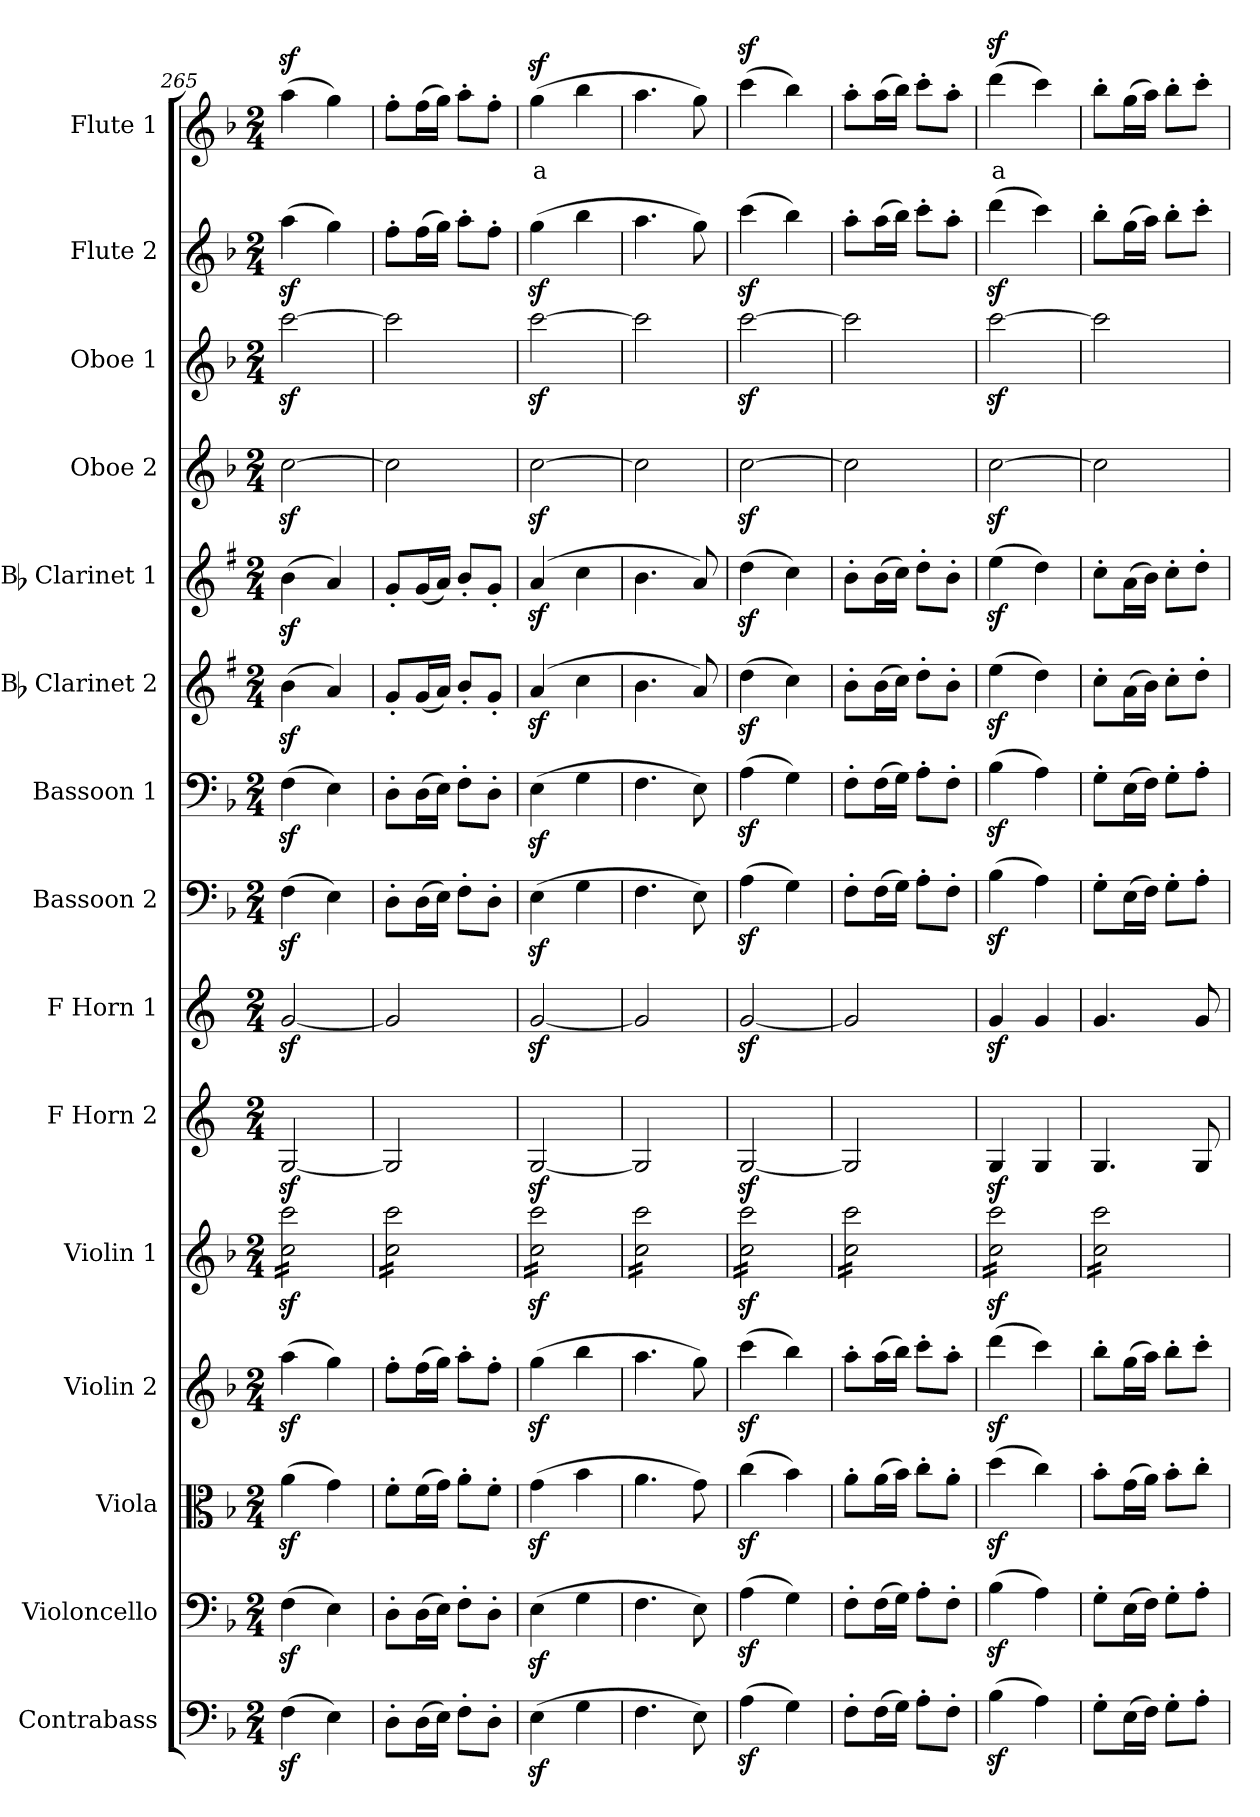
**kern	**kern	**kern	**kern	**kern	**kern	**kern	**kern	**kern	**kern	**kern	**kern	**kern	**kern	**kern	**text
*part15	*part14	*part13	*part12	*part11	*part10	*part9	*part8	*part7	*part6	*part5	*part4	*part3	*part2	*part1	*part1
*staff15	*staff14	*staff13	*staff12	*staff11	*staff10	*staff9	*staff8	*staff7	*staff6	*staff5	*staff4	*staff3	*staff2	*staff1	*staff1
*I"Contrabass	*I"Violoncello	*I"Viola	*I"Violin 2	*I"Violin 1	*I"F Horn 2	*I"F Horn 1	*I"Bassoon 2	*I"Bassoon 1	*I"Bb Clarinet 2	*I"Bb Clarinet 1	*I"Oboe 2	*I"Oboe 1	*I"Flute 2	*I"Flute 1	*
*I'Cb	*I'Vc	*I'Vla	*I'Vln 2	*I'Vln 1	*I'Hn 2	*I'Hn 1	*I'Bsn 2	*I'Bsn 1	*I'Cl 2	*I'Cl 1	*I'Ob 2	*I'Ob 1	*I'Fl 2	*I'Fl 1	*
!!LO:PB:g=z
*clefF4	*clefF4	*clefC3	*clefG2	*clefG2	*clefG2	*clefG2	*clefF4	*clefF4	*clefG2	*clefG2	*clefG2	*clefG2	*clefG2	*clefG2	*
*ITrd7c12	*	*	*	*	*ITrd4c7	*ITrd4c7	*	*	*ITrd1c2	*ITrd1c2	*	*	*	*	*
*k[b-]	*k[b-]	*k[b-]	*k[b-]	*k[b-]	*k[b-]	*k[b-]	*k[b-]	*k[b-]	*k[b-]	*k[b-]	*k[b-]	*k[b-]	*k[b-]	*k[b-]	*
*M2/4	*M2/4	*M2/4	*M2/4	*M2/4	*M2/4	*M2/4	*M2/4	*M2/4	*M2/4	*M2/4	*M2/4	*M2/4	*M2/4	*M2/4	*
=265	=265	=265	=265	=265	=265	=265	=265	=265	=265	=265	=265	=265	=265	=265	=265
*	*	*	*	*tremolo	*	*	*	*	*	*	*	*	*	*	*
(4FFz<\	(4Fz<\	(4az<\	(4aaz<\	16cc\z< 16ccc\z<LL	[2Cz</	[2cz</	(4Fz<\	(4Fz<\	(4az<\	(4az<\	[2ccz<\	[2cccz<\	(4aaz<\	(4aaz<\	.
.	.	.	.	16cc\z< 16ccc\z<	.	.	.	.	.	.	.	.	.	.	.
.	.	.	.	16cc\z< 16ccc\z<	.	.	.	.	.	.	.	.	.	.	.
.	.	.	.	16cc\z< 16ccc\z<	.	.	.	.	.	.	.	.	.	.	.
4EE\)	4E\)	4g\)	4gg\)	16cc\z< 16ccc\z<	.	.	4E\)	4E\)	4g/)	4g/)	.	.	4gg\)	4gg\)	.
.	.	.	.	16cc\z< 16ccc\z<	.	.	.	.	.	.	.	.	.	.	.
.	.	.	.	16cc\z< 16ccc\z<	.	.	.	.	.	.	.	.	.	.	.
.	.	.	.	16cc\z< 16ccc\z<JJ	.	.	.	.	.	.	.	.	.	.	.
=266	=266	=266	=266	=266	=266	=266	=266	=266	=266	=266	=266	=266	=266	=266	=266
8DD'\L	8D'\L	8f'\L	8ff'\L	16cc\ 16ccc\LL	2C/]	2c/]	8D'\L	8D'\L	8f'/L	8f'/L	2cc\]	2ccc\]	8ff'\L	8ff'\L	.
.	.	.	.	16cc\ 16ccc\	.	.	.	.	.	.	.	.	.	.	.
(16DD\L	(16D\L	(16f\L	(16ff\L	16cc\ 16ccc\	.	.	(16D\L	(16D\L	(16f/L	(16f/L	.	.	(16ff\L	(16ff\L	.
16EE\JJ)	16E\JJ)	16g\JJ)	16gg\JJ)	16cc\ 16ccc\	.	.	16E\JJ)	16E\JJ)	16g/JJ)	16g/JJ)	.	.	16gg\JJ)	16gg\JJ)	.
8FF'\L	8F'\L	8a'\L	8aa'\L	16cc\ 16ccc\	.	.	8F'\L	8F'\L	8a'/L	8a'/L	.	.	8aa'\L	8aa'\L	.
.	.	.	.	16cc\ 16ccc\	.	.	.	.	.	.	.	.	.	.	.
8DD'\J	8D'\J	8f'\J	8ff'\J	16cc\ 16ccc\	.	.	8D'\J	8D'\J	8f'/J	8f'/J	.	.	8ff'\J	8ff'\J	.
.	.	.	.	16cc\ 16ccc\JJ	.	.	.	.	.	.	.	.	.	.	.
=267	=267	=267	=267	=267	=267	=267	=267	=267	=267	=267	=267	=267	=267	=267	=267
!	!	!	!	!	!	!	!	!	!	!	!	!	!	!	!LO:LY:b:color=#FF0000
(4EEz<\	(4Ez<\	(4gz<\	(4ggz<\	16cc\z< 16ccc\z<LL	[2Cz</	[2cz</	(4Ez<\	(4Ez<\	(4gz</	(4gz</	[2ccz<\	[2cccz<\	(4ggz<\	(4ggz<\	a
.	.	.	.	16cc\z< 16ccc\z<	.	.	.	.	.	.	.	.	.	.	.
.	.	.	.	16cc\z< 16ccc\z<	.	.	.	.	.	.	.	.	.	.	.
.	.	.	.	16cc\z< 16ccc\z<	.	.	.	.	.	.	.	.	.	.	.
4GG\	4G\	4b-\	4bb-\	16cc\z< 16ccc\z<	.	.	4G\	4G\	4b-\	4b-\	.	.	4bb-\	4bb-\	.
.	.	.	.	16cc\z< 16ccc\z<	.	.	.	.	.	.	.	.	.	.	.
.	.	.	.	16cc\z< 16ccc\z<	.	.	.	.	.	.	.	.	.	.	.
.	.	.	.	16cc\z< 16ccc\z<JJ	.	.	.	.	.	.	.	.	.	.	.
=268	=268	=268	=268	=268	=268	=268	=268	=268	=268	=268	=268	=268	=268	=268	=268
4.FF\	4.F\	4.a\	4.aa\	16cc\ 16ccc\LL	2C/]	2c/]	4.F\	4.F\	4.a\	4.a\	2cc\]	2ccc\]	4.aa\	4.aa\	.
.	.	.	.	16cc\ 16ccc\	.	.	.	.	.	.	.	.	.	.	.
.	.	.	.	16cc\ 16ccc\	.	.	.	.	.	.	.	.	.	.	.
.	.	.	.	16cc\ 16ccc\	.	.	.	.	.	.	.	.	.	.	.
.	.	.	.	16cc\ 16ccc\	.	.	.	.	.	.	.	.	.	.	.
.	.	.	.	16cc\ 16ccc\	.	.	.	.	.	.	.	.	.	.	.
8EE\)	8E\)	8g\)	8gg\)	16cc\ 16ccc\	.	.	8E\)	8E\)	8g/)	8g/)	.	.	8gg\)	8gg\)	.
.	.	.	.	16cc\ 16ccc\JJ	.	.	.	.	.	.	.	.	.	.	.
=269	=269	=269	=269	=269	=269	=269	=269	=269	=269	=269	=269	=269	=269	=269	=269
(4AAz<\	(4Az<\	(4ccz<\	(4cccz<\	16cc\z< 16ccc\z<LL	[2Cz</	[2cz</	(4Az<\	(4Az<\	(4ccz<\	(4ccz<\	[2ccz<\	[2cccz<\	(4cccz<\	(4cccz<\	.
.	.	.	.	16cc\z< 16ccc\z<	.	.	.	.	.	.	.	.	.	.	.
.	.	.	.	16cc\z< 16ccc\z<	.	.	.	.	.	.	.	.	.	.	.
.	.	.	.	16cc\z< 16ccc\z<	.	.	.	.	.	.	.	.	.	.	.
4GG\)	4G\)	4b-\)	4bb-\)	16cc\z< 16ccc\z<	.	.	4G\)	4G\)	4b-\)	4b-\)	.	.	4bb-\)	4bb-\)	.
.	.	.	.	16cc\z< 16ccc\z<	.	.	.	.	.	.	.	.	.	.	.
.	.	.	.	16cc\z< 16ccc\z<	.	.	.	.	.	.	.	.	.	.	.
.	.	.	.	16cc\z< 16ccc\z<JJ	.	.	.	.	.	.	.	.	.	.	.
=270	=270	=270	=270	=270	=270	=270	=270	=270	=270	=270	=270	=270	=270	=270	=270
8FF'\L	8F'\L	8a'\L	8aa'\L	16cc\ 16ccc\LL	2C/]	2c/]	8F'\L	8F'\L	8a'\L	8a'\L	2cc\]	2ccc\]	8aa'\L	8aa'\L	.
.	.	.	.	16cc\ 16ccc\	.	.	.	.	.	.	.	.	.	.	.
(16FF\L	(16F\L	(16a\L	(16aa\L	16cc\ 16ccc\	.	.	(16F\L	(16F\L	(16a\L	(16a\L	.	.	(16aa\L	(16aa\L	.
16GG\JJ)	16G\JJ)	16b-\JJ)	16bb-\JJ)	16cc\ 16ccc\	.	.	16G\JJ)	16G\JJ)	16b-\JJ)	16b-\JJ)	.	.	16bb-\JJ)	16bb-\JJ)	.
8AA'\L	8A'\L	8cc'\L	8ccc'\L	16cc\ 16ccc\	.	.	8A'\L	8A'\L	8cc'\L	8cc'\L	.	.	8ccc'\L	8ccc'\L	.
.	.	.	.	16cc\ 16ccc\	.	.	.	.	.	.	.	.	.	.	.
8FF'\J	8F'\J	8a'\J	8aa'\J	16cc\ 16ccc\	.	.	8F'\J	8F'\J	8a'\J	8a'\J	.	.	8aa'\J	8aa'\J	.
.	.	.	.	16cc\ 16ccc\JJ	.	.	.	.	.	.	.	.	.	.	.
=271	=271	=271	=271	=271	=271	=271	=271	=271	=271	=271	=271	=271	=271	=271	=271
!	!	!	!	!	!	!	!	!	!	!	!	!	!	!	!LO:LY:b:color=#FF0000
(4BB-z<\	(4B-z<\	(4ddz<\	(4dddz<\	16cc\z< 16ccc\z<LL	4Cz</	4cz</	(4B-z<\	(4B-z<\	(4ddz<\	(4ddz<\	[2ccz<\	[2cccz<\	(4dddz<\	(4dddz<\	a
.	.	.	.	16cc\z< 16ccc\z<	.	.	.	.	.	.	.	.	.	.	.
.	.	.	.	16cc\z< 16ccc\z<	.	.	.	.	.	.	.	.	.	.	.
.	.	.	.	16cc\z< 16ccc\z<	.	.	.	.	.	.	.	.	.	.	.
4AA\)	4A\)	4cc\)	4ccc\)	16cc\z< 16ccc\z<	4C/	4c/	4A\)	4A\)	4cc\)	4cc\)	.	.	4ccc\)	4ccc\)	.
.	.	.	.	16cc\z< 16ccc\z<	.	.	.	.	.	.	.	.	.	.	.
.	.	.	.	16cc\z< 16ccc\z<	.	.	.	.	.	.	.	.	.	.	.
.	.	.	.	16cc\z< 16ccc\z<JJ	.	.	.	.	.	.	.	.	.	.	.
=272	=272	=272	=272	=272	=272	=272	=272	=272	=272	=272	=272	=272	=272	=272	=272
8GG'\L	8G'\L	8b-'\L	8bb-'\L	16cc\ 16ccc\LL	4.C/	4.c/	8G'\L	8G'\L	8b-'\L	8b-'\L	2cc\]	2ccc\]	8bb-'\L	8bb-'\L	.
.	.	.	.	16cc\ 16ccc\	.	.	.	.	.	.	.	.	.	.	.
(16EE\L	(16E\L	(16g\L	(16gg\L	16cc\ 16ccc\	.	.	(16E\L	(16E\L	(16g\L	(16g\L	.	.	(16gg\L	(16gg\L	.
16FF\JJ)	16F\JJ)	16a\JJ)	16aa\JJ)	16cc\ 16ccc\	.	.	16F\JJ)	16F\JJ)	16a\JJ)	16a\JJ)	.	.	16aa\JJ)	16aa\JJ)	.
8GG'\L	8G'\L	8b-'\L	8bb-'\L	16cc\ 16ccc\	.	.	8G'\L	8G'\L	8b-'\L	8b-'\L	.	.	8bb-'\L	8bb-'\L	.
.	.	.	.	16cc\ 16ccc\	.	.	.	.	.	.	.	.	.	.	.
8AA'\J	8A'\J	8cc'\J	8ccc'\J	16cc\ 16ccc\	8C/	8c/	8A'\J	8A'\J	8cc'\J	8cc'\J	.	.	8ccc'\J	8ccc'\J	.
.	.	.	.	16cc\ 16ccc\JJ	.	.	.	.	.	.	.	.	.	.	.
*	*	*	*	*Xtremolo	*	*	*	*	*	*	*	*	*	*	*
=	=	=	=	=	=	=	=	=	=	=	=	=	=	=	=
*-	*-	*-	*-	*-	*-	*-	*-	*-	*-	*-	*-	*-	*-	*-	*-
